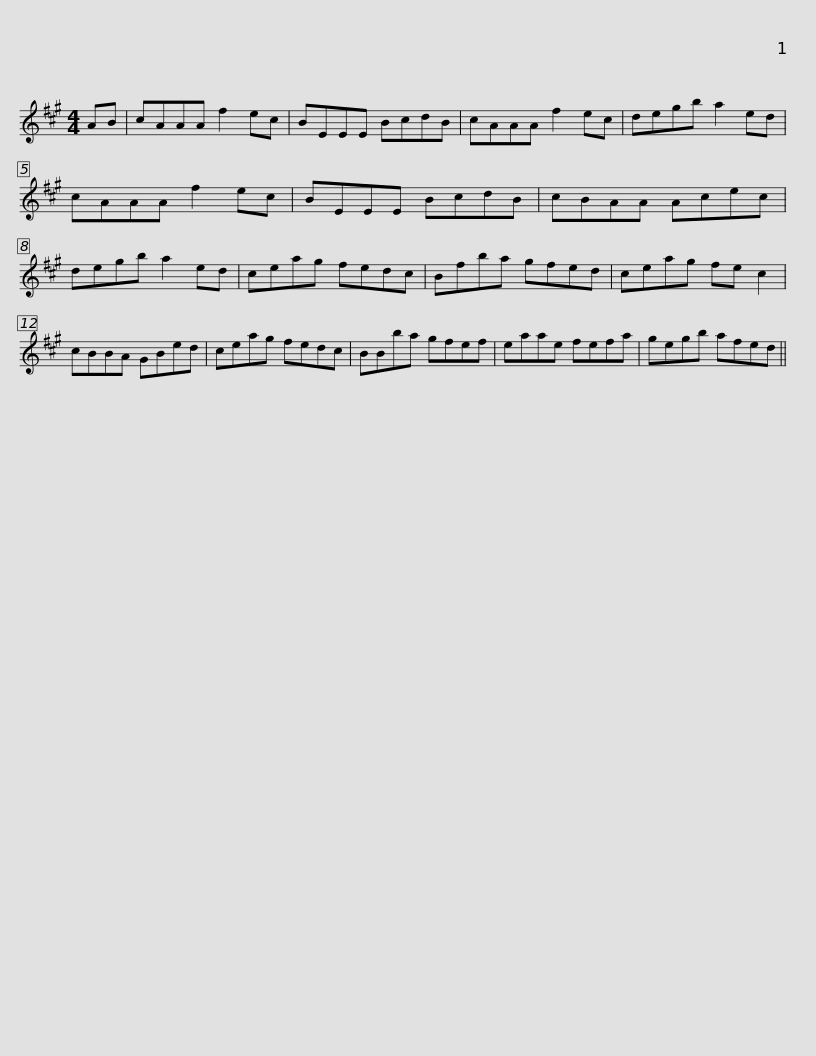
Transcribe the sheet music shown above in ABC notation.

X:1
L:1/8
M:4/4
I:linebreak $
K:A
V:1 treble
V:1
 AB | cAAA f2 ec | BEEE BcdB | cAAA f2 ec | degb a2 ed | %5
 cAAA f2 ec |$ BEEE BcdB | cBAA Acec | degb a2 ed | ceag fedc | %10
 Bfba gfed |$ ceag fe c2 | cBBA GBed | ceag fedc | BBba gfef | %15
 eaae fefa |$ gegb afed || %17
